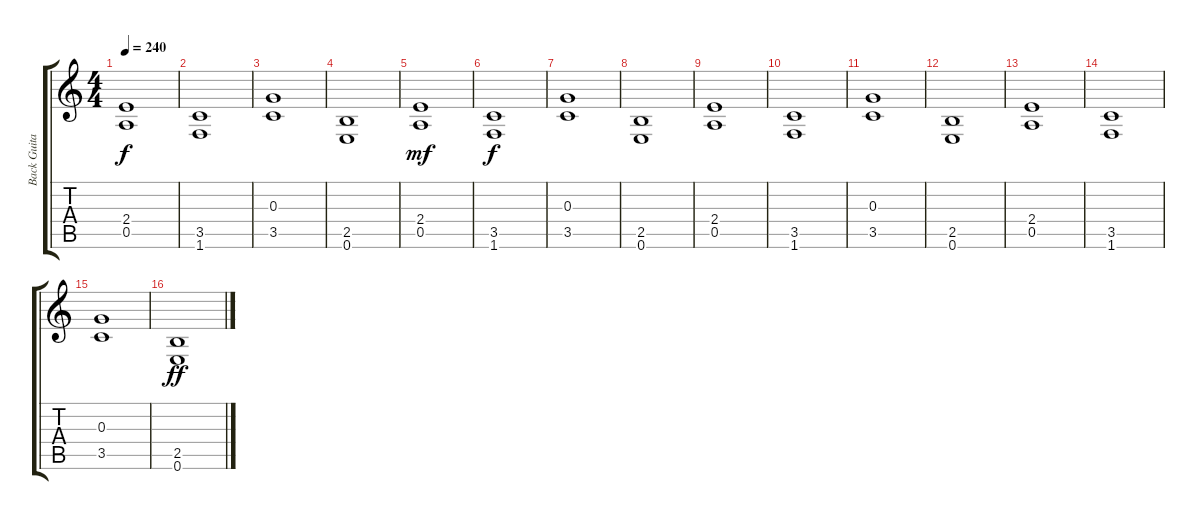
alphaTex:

\track ("Back Guitar" "Back Guita") {instrument overdrivenguitar}
\staff {score tabs}
\tuning (E4 B3 G3 D3 A2 E2) {hide}
\ts (4 4)
\tempo 240
\clef g2
\ks c
(2.4 0.5).1{dy f} |
(3.5 1.6).1 |
(0.3 3.5).1 |
(2.5 0.6).1 |
(2.4 0.5).1{dy mf} |
(3.5 1.6).1{dy f} |
(0.3 3.5).1 |
(2.5 0.6).1 |
(2.4 0.5).1 |
(3.5 1.6).1 |
(0.3 3.5).1 |
(2.5 0.6).1 |
(2.4 0.5).1 |
(3.5 1.6).1 |
(0.3 3.5).1 |
(2.5 0.6).1{dy ff}
